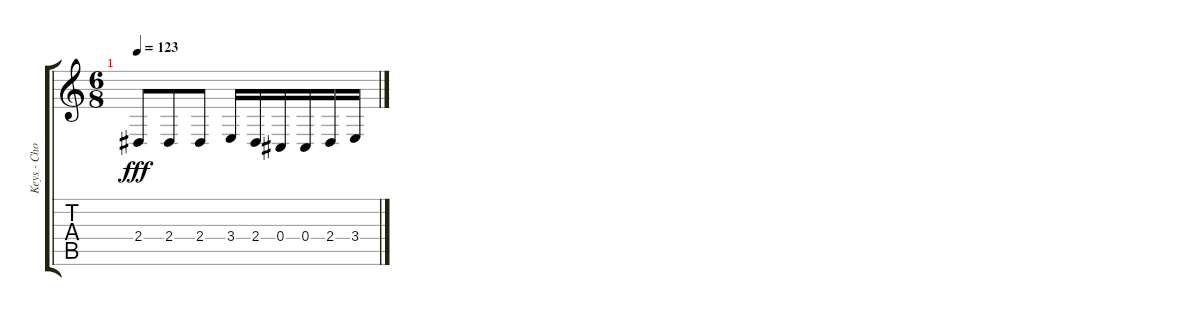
\track ("Keys - Chord II" "Keys - Cho") {instrument stringensemble1}
\staff {score tabs}
\tuning (Eb4 Bb3 Gb3 Db3 Ab2 Eb2) {hide}
\ts (6 8)
\tempo 123
\clef g2
\ks c
2.4.8{dy fff instrument acousticgrandpiano} 2.4.8 2.4.8 3.4.16 2.4.16 0.4.16 0.4.16 2.4.16 3.4.16
